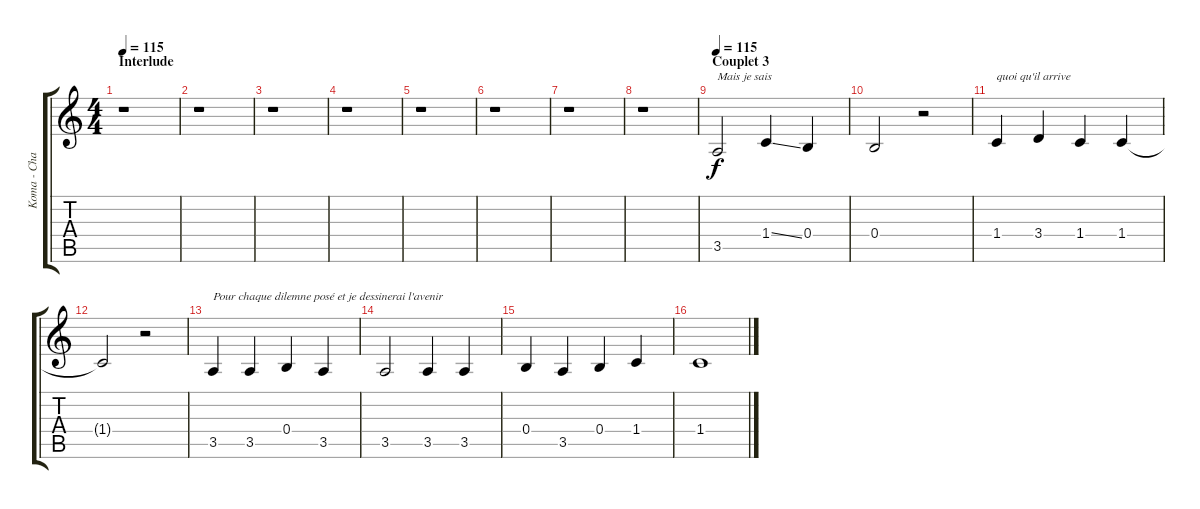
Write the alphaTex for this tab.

\track ("Koma - Chant" "Koma - Cha") {instrument flute}
\staff {score tabs}
\tuning (Db5 Ab4 E4 B3 Gb3 B2) {hide}
\ts (4 4)
\section ("" "Interlude")
\tempo 115
\clef g2
\ks c
r.1{dy f} |
r.1 |
r.1 |
r.1 |
r.1 |
r.1 |
r.1 |
r.1 |
\section ("" "Couplet 3")
\tempo 115
3.5.2{txt "Mais je sais"} 1.4{ss}.4 0.4.4 |
0.4.2 r.2 |
1.4.4{txt "quoi qu'il arrive "} 3.4.4 1.4.4 1.4.4 |
1.4{t}.2 r.2 |
3.5.4{txt "Pour chaque dilemne posé et je dessinerai l'avenir"} 3.5.4 0.4.4 3.5.4 |
3.5.2 3.5.4 3.5.4 |
0.4.4 3.5.4 0.4.4 1.4.4 |
1.4.1
